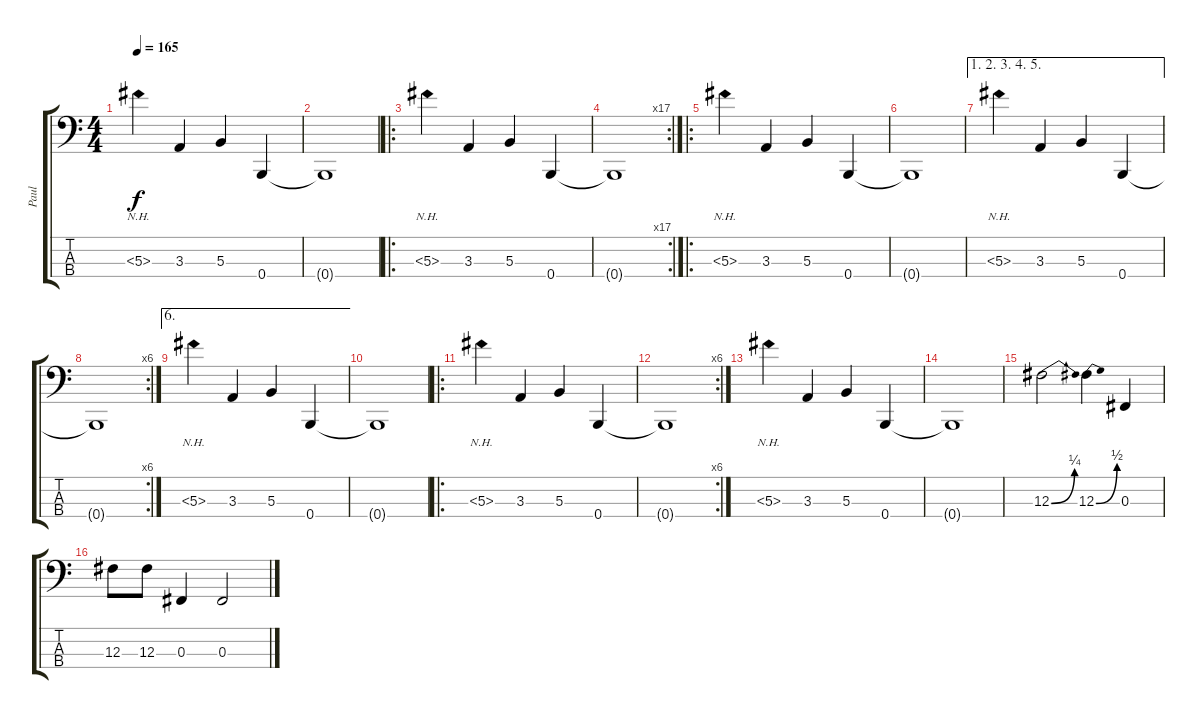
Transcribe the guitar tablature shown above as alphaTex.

\track ("Paul" "Paul") {instrument electricbasspick}
\staff {score tabs}
\tuning (E2 B1 Gb1 B0) {hide}
\ts (4 4)
\tempo 165
\clef f4
\ks c
5.3{nh}.4{dy f} 3.3.4 5.3.4 0.4.4 |
0.4{t}.1 |
\ro
5.3{nh}.4 3.3.4 5.3.4 0.4.4 |
\rc 17
0.4{t}.1 |
\ro
5.3{nh}.4 3.3.4 5.3.4 0.4.4 |
0.4{t}.1 |
\ae (1 2 3 4 5)
5.3{nh}.4 3.3.4 5.3.4 0.4.4 |
\rc 6
0.4{t}.1 |
\ae 6
5.3{nh}.4 3.3.4 5.3.4 0.4.4 |
0.4{t}.1 |
\ro
5.3{nh}.4 3.3.4 5.3.4 0.4.4 |
\rc 6
0.4{t}.1 |
5.3{nh}.4 3.3.4 5.3.4 0.4.4 |
0.4{t}.1 |
12.3{be (bend 0 0 60 1)}.2 12.3{be (bend 0 0 60 2)}.4 0.3.4 |
12.3.8 12.3.8 0.3.4 0.3{ss}.2
